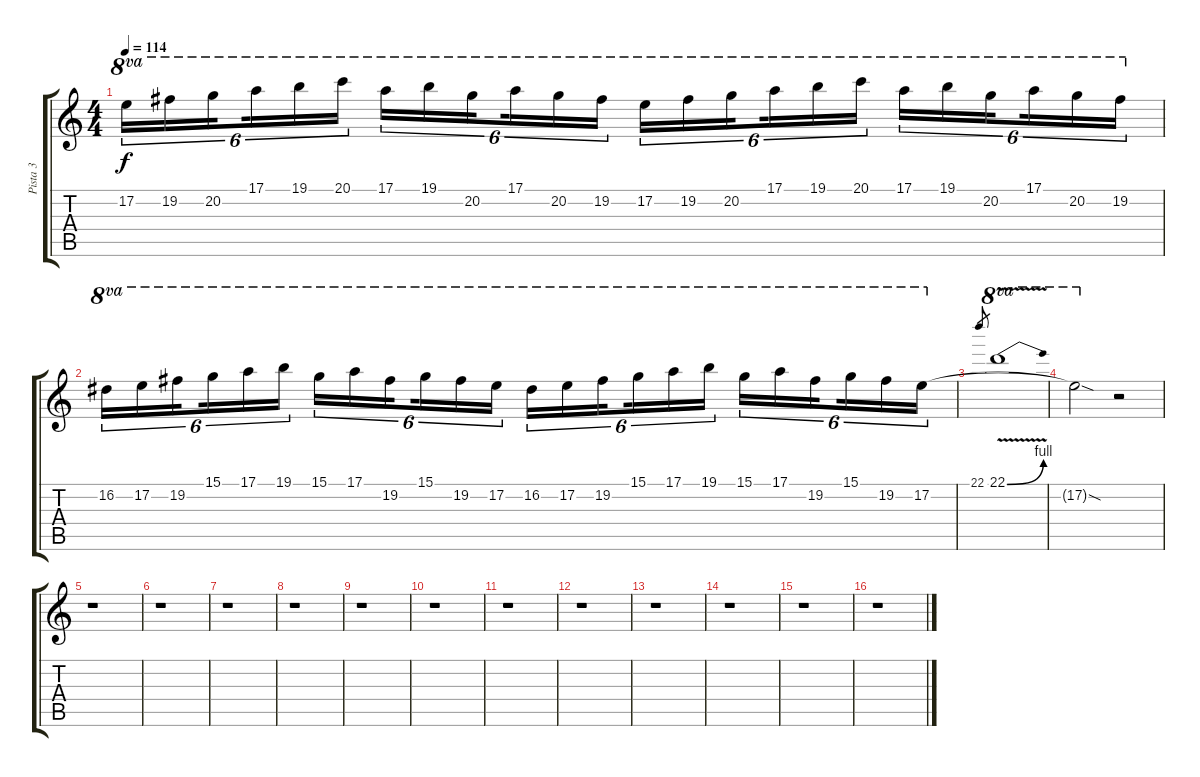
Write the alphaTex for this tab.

\track ("Pista 3" "Pista 3") {instrument overdrivenguitar}
\staff {score tabs}
\tuning (E4 B3 G3 D3 A2 E2) {hide}
\ts (4 4)
\tempo 114
\clef g2
\ks c
17.2.16{tu (6 4) ot 8va dy f} 19.2.16{tu (6 4) ot 8va} 20.2.16{tu (6 4) ot 8va beam splitsecondary} 17.1.16{tu (6 4) ot 8va} 19.1.16{tu (6 4) ot 8va} 20.1.16{tu (6 4) ot 8va} 17.1.16{tu (6 4) ot 8va} 19.1.16{tu (6 4) ot 8va} 20.2.16{tu (6 4) ot 8va beam splitsecondary} 17.1.16{tu (6 4) ot 8va} 20.2.16{tu (6 4) ot 8va} 19.2.16{tu (6 4) ot 8va} 17.2.16{tu (6 4) ot 8va} 19.2.16{tu (6 4) ot 8va} 20.2.16{tu (6 4) ot 8va beam splitsecondary} 17.1.16{tu (6 4) ot 8va} 19.1.16{tu (6 4) ot 8va} 20.1.16{tu (6 4) ot 8va} 17.1.16{tu (6 4) ot 8va} 19.1.16{tu (6 4) ot 8va} 20.2.16{tu (6 4) ot 8va beam splitsecondary} 17.1.16{tu (6 4) ot 8va} 20.2.16{tu (6 4) ot 8va} 19.2.16{tu (6 4) ot 8va} |
16.2.16{tu (6 4) ot 8va} 17.2.16{tu (6 4) ot 8va} 19.2.16{tu (6 4) ot 8va beam splitsecondary} 15.1.16{tu (6 4) ot 8va} 17.1.16{tu (6 4) ot 8va} 19.1.16{tu (6 4) ot 8va} 15.1.16{tu (6 4) ot 8va} 17.1.16{tu (6 4) ot 8va} 19.2.16{tu (6 4) ot 8va beam splitsecondary} 15.1.16{tu (6 4) ot 8va} 19.2.16{tu (6 4) ot 8va} 17.2.16{tu (6 4) ot 8va} 16.2.16{tu (6 4) ot 8va} 17.2.16{tu (6 4) ot 8va} 19.2.16{tu (6 4) ot 8va beam splitsecondary} 15.1.16{tu (6 4) ot 8va} 17.1.16{tu (6 4) ot 8va} 19.1.16{tu (6 4) ot 8va} 15.1.16{tu (6 4) ot 8va} 17.1.16{tu (6 4) ot 8va} 19.2.16{tu (6 4) ot 8va beam splitsecondary} 15.1.16{tu (6 4) ot 8va} 19.2.16{tu (6 4) ot 8va} 17.2.16{tu (6 4) ot 8va} |
22.1.8{gr} 22.1{be (bend 0 0 60 4) v}.1{ot 8va} |
17.2{sod t}.2{ot 8va} r.2 |
r.1 |
r.1 |
r.1 |
r.1 |
r.1 |
r.1 |
r.1 |
r.1 |
r.1 |
r.1 |
r.1 |
r.1
